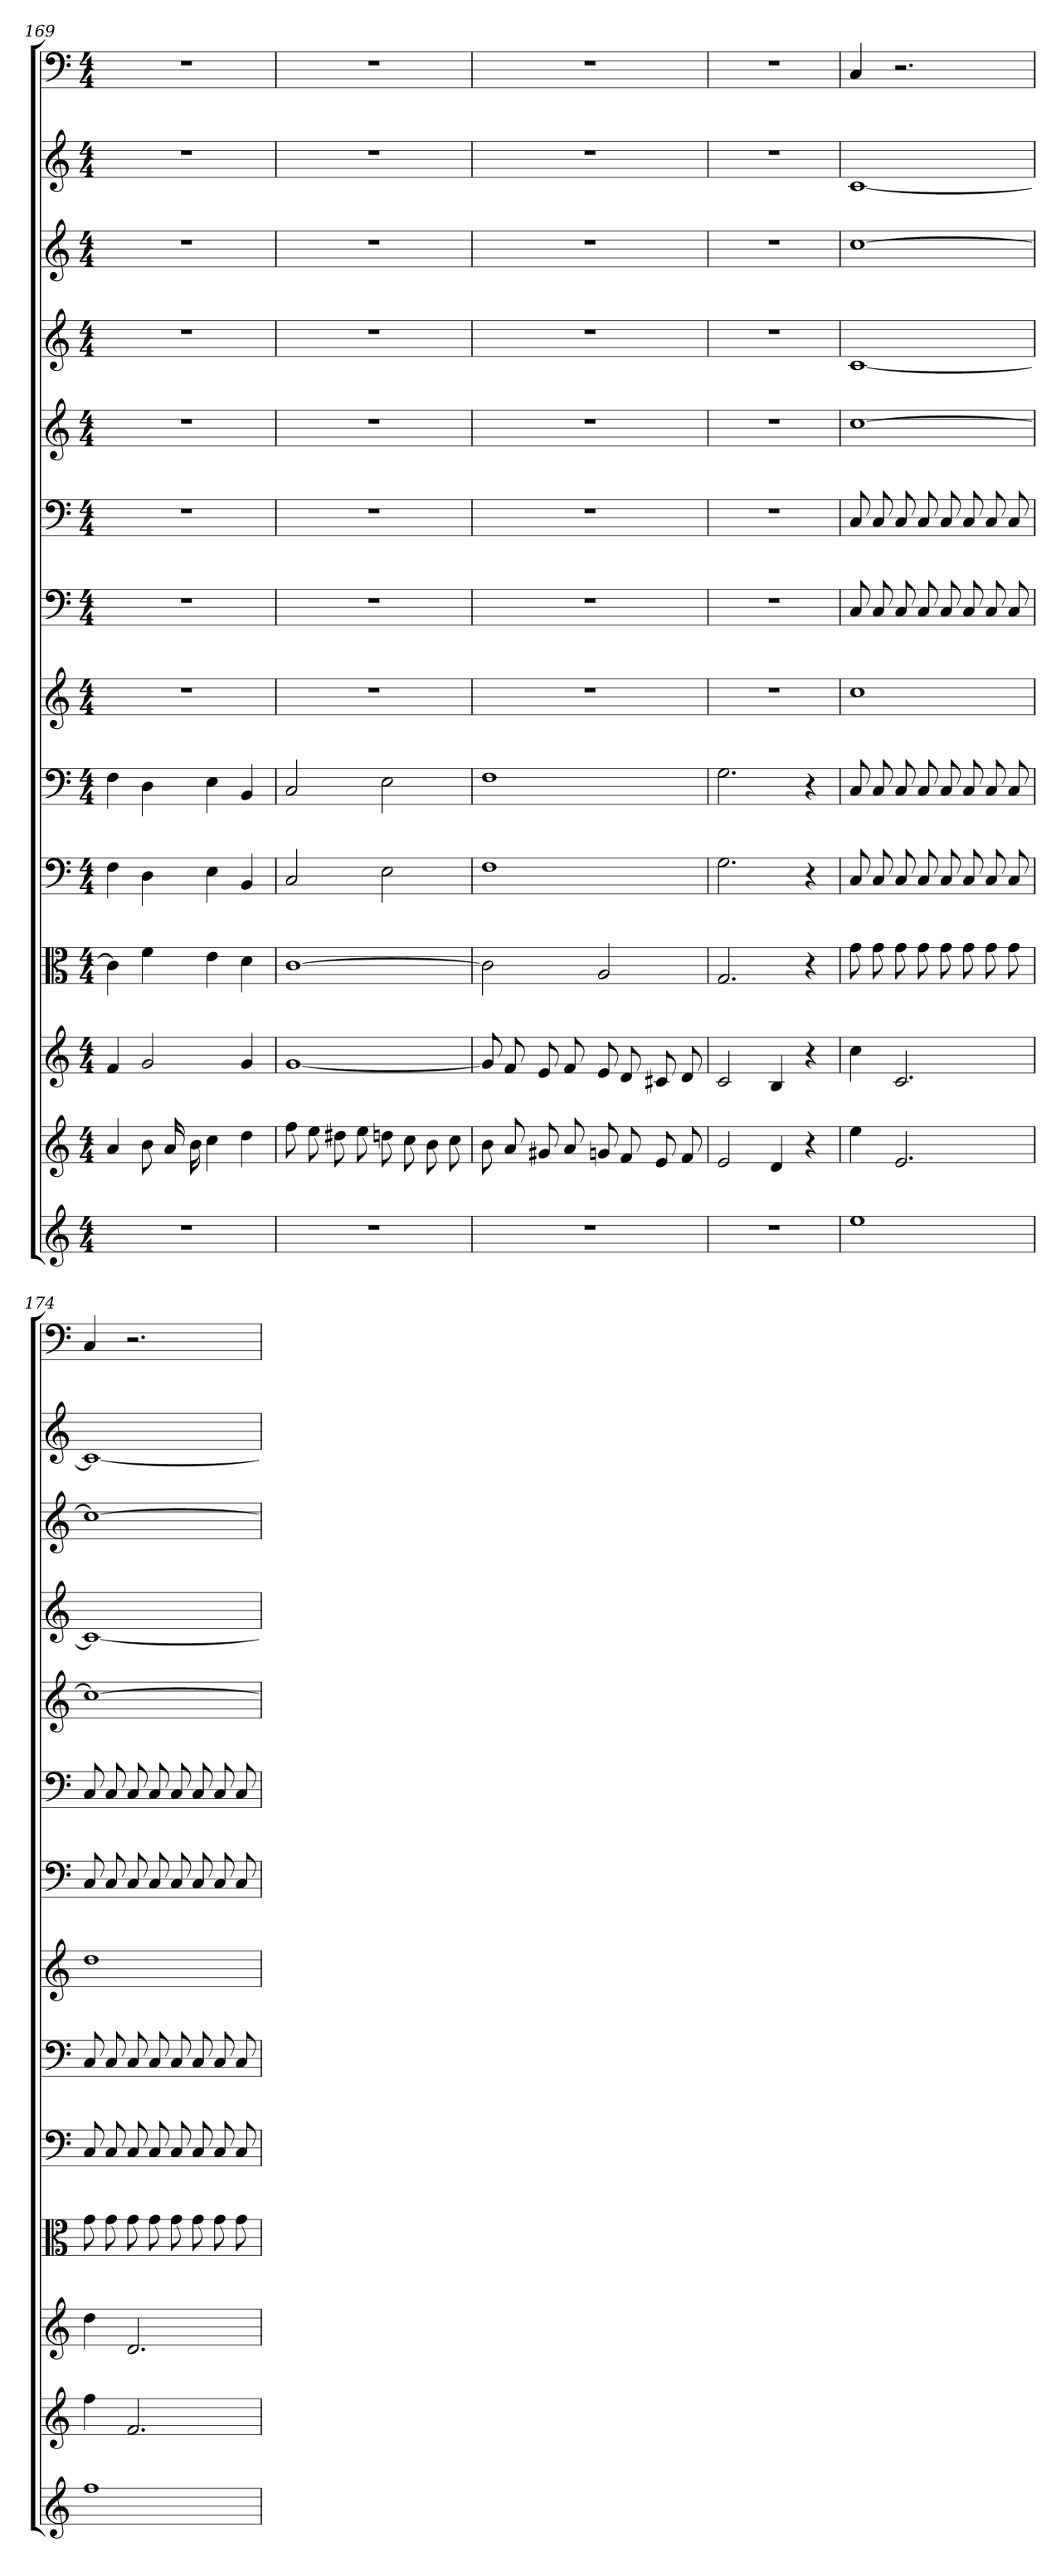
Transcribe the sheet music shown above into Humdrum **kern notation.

**kern	**kern	**kern	**kern	**kern	**kern	**kern	**kern	**kern	**kern	**kern	**kern	**kern	**kern
*part14	*part13	*part12	*part11	*part10	*part9	*part8	*part7	*part6	*part5	*part4	*part3	*part2	*part1
*staff14	*staff13	*staff12	*staff11	*staff10	*staff9	*staff8	*staff7	*staff6	*staff5	*staff4	*staff3	*staff2	*staff1
*	*	*	*clefC3	*clefF4	*clefF4	*	*clefF4	*clefF4	*	*	*	*	*clefF4
*k[]	*k[]	*k[]	*k[]	*k[]	*k[]	*k[]	*k[]	*k[]	*k[]	*k[]	*k[]	*k[]	*k[]
*C:	*C:	*C:	*C:	*C:	*C:	*C:	*C:	*C:	*C:	*C:	*C:	*C:	*C:
*M4/4	*M4/4	*M4/4	*M4/4	*M4/4	*M4/4	*M4/4	*M4/4	*M4/4	*M4/4	*M4/4	*M4/4	*M4/4	*M4/4
=169	=169	=169	=169	=169	=169	=169	=169	=169	=169	=169	=169	=169	=169
1r	4a	4f	4c]	4F	4F	1r	1r	1r	1r	1r	1r	1r	1r
.	8b	2g	4f	4D	4D	.	.	.	.	.	.	.	.
.	16a	.	.	.	.	.	.	.	.	.	.	.	.
.	16b	.	.	.	.	.	.	.	.	.	.	.	.
.	4cc	.	4e	4E	4E	.	.	.	.	.	.	.	.
.	4dd	4g	4d	4BB	4BB	.	.	.	.	.	.	.	.
=170	=170	=170	=170	=170	=170	=170	=170	=170	=170	=170	=170	=170	=170
1r	8ff	[1g	[1c	2C	2C	1r	1r	1r	1r	1r	1r	1r	1r
.	8ee	.	.	.	.	.	.	.	.	.	.	.	.
.	8dd#X	.	.	.	.	.	.	.	.	.	.	.	.
.	8ee	.	.	.	.	.	.	.	.	.	.	.	.
.	8ddn	.	.	2E	2E	.	.	.	.	.	.	.	.
.	8cc	.	.	.	.	.	.	.	.	.	.	.	.
.	8b	.	.	.	.	.	.	.	.	.	.	.	.
.	8cc	.	.	.	.	.	.	.	.	.	.	.	.
=171	=171	=171	=171	=171	=171	=171	=171	=171	=171	=171	=171	=171	=171
1r	8b	8g]	2c]	1F	1F	1r	1r	1r	1r	1r	1r	1r	1r
.	8a	8f	.	.	.	.	.	.	.	.	.	.	.
.	8g#X	8e	.	.	.	.	.	.	.	.	.	.	.
.	8a	8f	.	.	.	.	.	.	.	.	.	.	.
.	8gn	8e	2A	.	.	.	.	.	.	.	.	.	.
.	8f	8d	.	.	.	.	.	.	.	.	.	.	.
.	8e	8c#X	.	.	.	.	.	.	.	.	.	.	.
.	8f	8d	.	.	.	.	.	.	.	.	.	.	.
=172	=172	=172	=172	=172	=172	=172	=172	=172	=172	=172	=172	=172	=172
1r	2e	2c	2.G	2.G	2.G	1r	1r	1r	1r	1r	1r	1r	1r
.	4d	4B	.	.	.	.	.	.	.	.	.	.	.
.	4r	4r	4r	4r	4r	.	.	.	.	.	.	.	.
=173	=173	=173	=173	=173	=173	=173	=173	=173	=173	=173	=173	=173	=173
1ee	4ee	4cc	8g	8C	8C	1cc	8C	8C	[1cc	[1c	[1cc	[1c	4C
.	.	.	8g	8C	8C	.	8C	8C	.	.	.	.	.
.	2.e	2.c	8g	8C	8C	.	8C	8C	.	.	.	.	2.r
.	.	.	8g	8C	8C	.	8C	8C	.	.	.	.	.
.	.	.	8g	8C	8C	.	8C	8C	.	.	.	.	.
.	.	.	8g	8C	8C	.	8C	8C	.	.	.	.	.
.	.	.	8g	8C	8C	.	8C	8C	.	.	.	.	.
.	.	.	8g	8C	8C	.	8C	8C	.	.	.	.	.
=174	=174	=174	=174	=174	=174	=174	=174	=174	=174	=174	=174	=174	=174
1ff	4ff	4dd	8g	8C	8C	1dd	8C	8C	1cc_	1c_	1cc_	1c_	4C
.	.	.	8g	8C	8C	.	8C	8C	.	.	.	.	.
.	2.f	2.d	8g	8C	8C	.	8C	8C	.	.	.	.	2.r
.	.	.	8g	8C	8C	.	8C	8C	.	.	.	.	.
.	.	.	8g	8C	8C	.	8C	8C	.	.	.	.	.
.	.	.	8g	8C	8C	.	8C	8C	.	.	.	.	.
.	.	.	8g	8C	8C	.	8C	8C	.	.	.	.	.
.	.	.	8g	8C	8C	.	8C	8C	.	.	.	.	.
=	=	=	=	=	=	=	=	=	=	=	=	=	=
*-	*-	*-	*-	*-	*-	*-	*-	*-	*-	*-	*-	*-	*-
